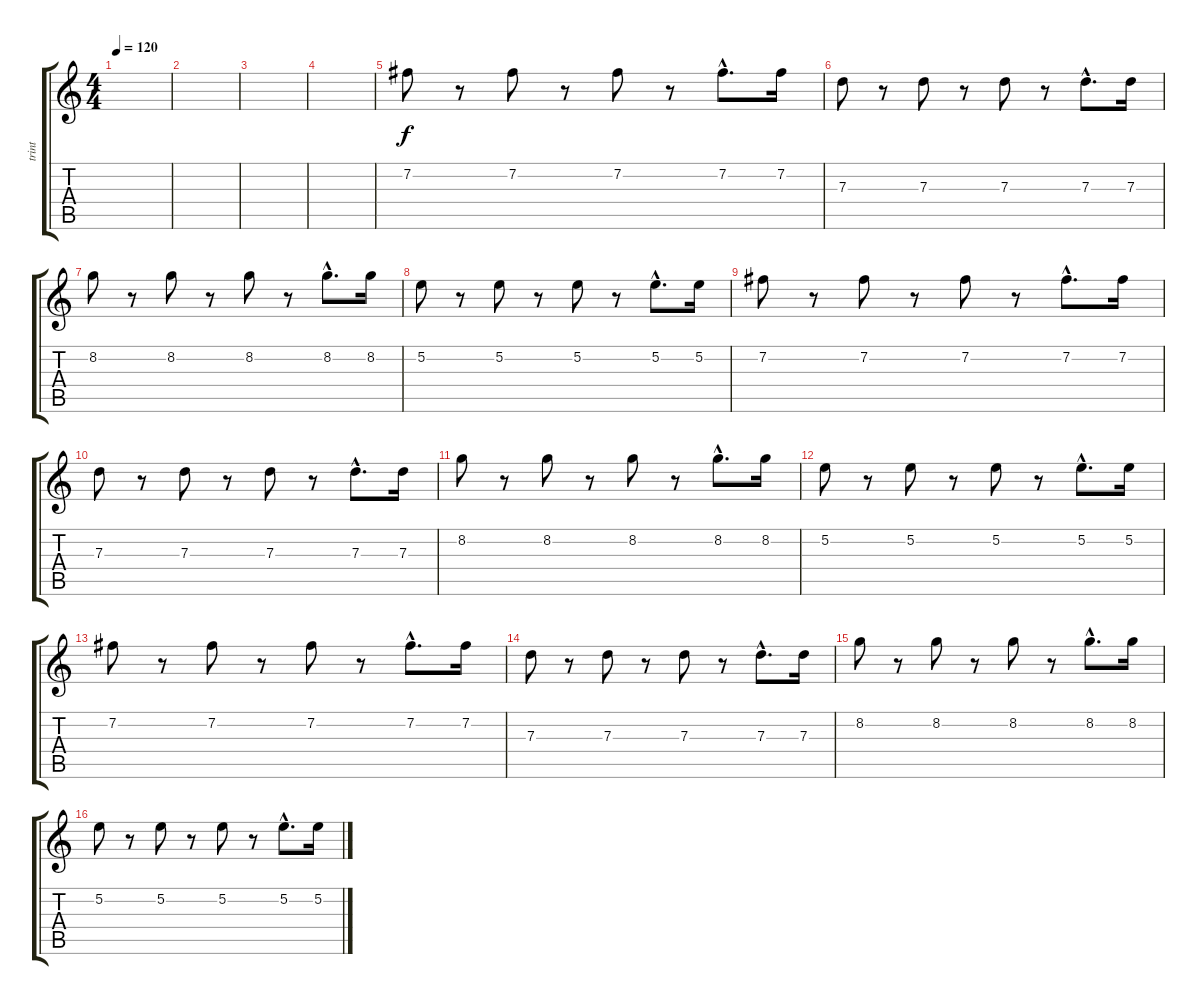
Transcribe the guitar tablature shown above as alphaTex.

\track ("trint" "trint") {instrument distortionguitar}
\staff {score tabs}
\tuning (E4 B3 G3 D3 A2 E2) {hide}
\ts (4 4)
\tempo 120
\clef g2
\ks c
|
|
|
|
7.2.8 r.8 7.2.8 r.8 7.2.8 r.8 7.2{hac}.8{d} 7.2.16 |
7.3.8 r.8 7.3.8 r.8 7.3.8 r.8 7.3{hac}.8{d} 7.3.16 |
8.2.8 r.8 8.2.8 r.8 8.2.8 r.8 8.2{hac}.8{d} 8.2.16 |
5.2.8 r.8 5.2.8 r.8 5.2.8 r.8 5.2{hac}.8{d} 5.2.16 |
7.2.8 r.8 7.2.8 r.8 7.2.8 r.8 7.2{hac}.8{d} 7.2.16 |
7.3.8 r.8 7.3.8 r.8 7.3.8 r.8 7.3{hac}.8{d} 7.3.16 |
8.2.8 r.8 8.2.8 r.8 8.2.8 r.8 8.2{hac}.8{d} 8.2.16 |
5.2.8 r.8 5.2.8 r.8 5.2.8 r.8 5.2{hac}.8{d} 5.2.16 |
7.2.8 r.8 7.2.8 r.8 7.2.8 r.8 7.2{hac}.8{d} 7.2.16 |
7.3.8 r.8 7.3.8 r.8 7.3.8 r.8 7.3{hac}.8{d} 7.3.16 |
8.2.8 r.8 8.2.8 r.8 8.2.8 r.8 8.2{hac}.8{d} 8.2.16 |
5.2.8 r.8 5.2.8 r.8 5.2.8 r.8 5.2{hac}.8{d} 5.2.16
